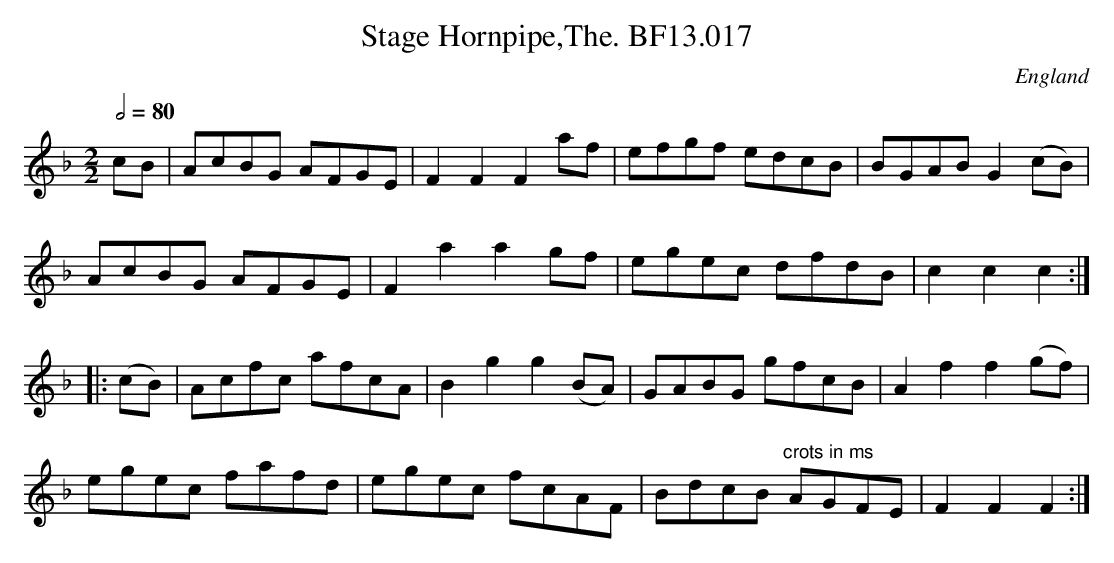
X:1
T:Stage Hornpipe,The. BF13.017
M:2/2
L:1/8
Q:1/2=80
O:England
K:F major
cB|AcBG AFGE|F2F2F2af|efgf edcB|BGABG2(cB)|!
AcBG AFGE|F2a2a2 gf|egec dfdB |c2c2c2:|!
|:(cB)|Acfc afcA|B2g2g2(BA)|GABG gfcB|A2f2f2(gf)|!
egec fafd|egec fcAF|BdcB "^crots in ms"AGFE|F2F2F2:|
